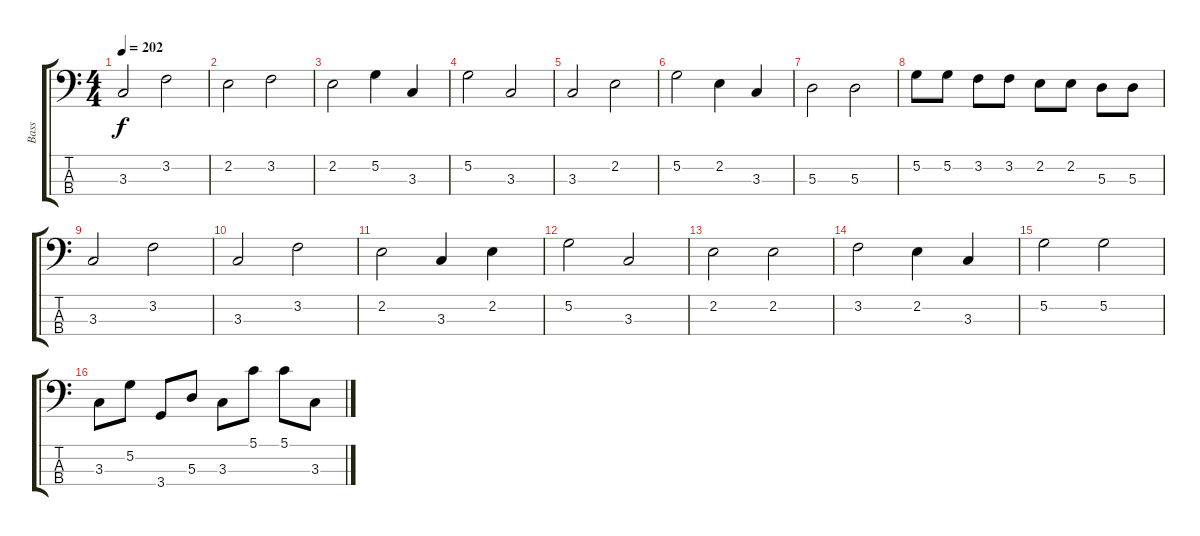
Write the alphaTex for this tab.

\track ("Bass" "Bass") {instrument electricbassfinger}
\staff {score tabs}
\tuning (G2 D2 A1 E1) {hide}
\ts (4 4)
\tempo 202
\clef f4
\ks c
3.3.2{dy f} 3.2.2 |
2.2.2 3.2.2 |
2.2.2 5.2.4 3.3.4 |
5.2.2 3.3.2 |
3.3.2 2.2.2 |
5.2.2 2.2.4 3.3.4 |
5.3.2 5.3.2 |
5.2.8 5.2.8 3.2.8 3.2.8 2.2.8 2.2.8 5.3.8 5.3.8 |
3.3.2 3.2.2 |
3.3.2 3.2.2 |
2.2.2 3.3.4 2.2.4 |
5.2.2 3.3.2 |
2.2.2 2.2.2 |
3.2.2 2.2.4 3.3.4 |
5.2.2 5.2.2 |
3.3.8 5.2.8 3.4.8 5.3.8 3.3.8 5.1.8 5.1.8 3.3.8
